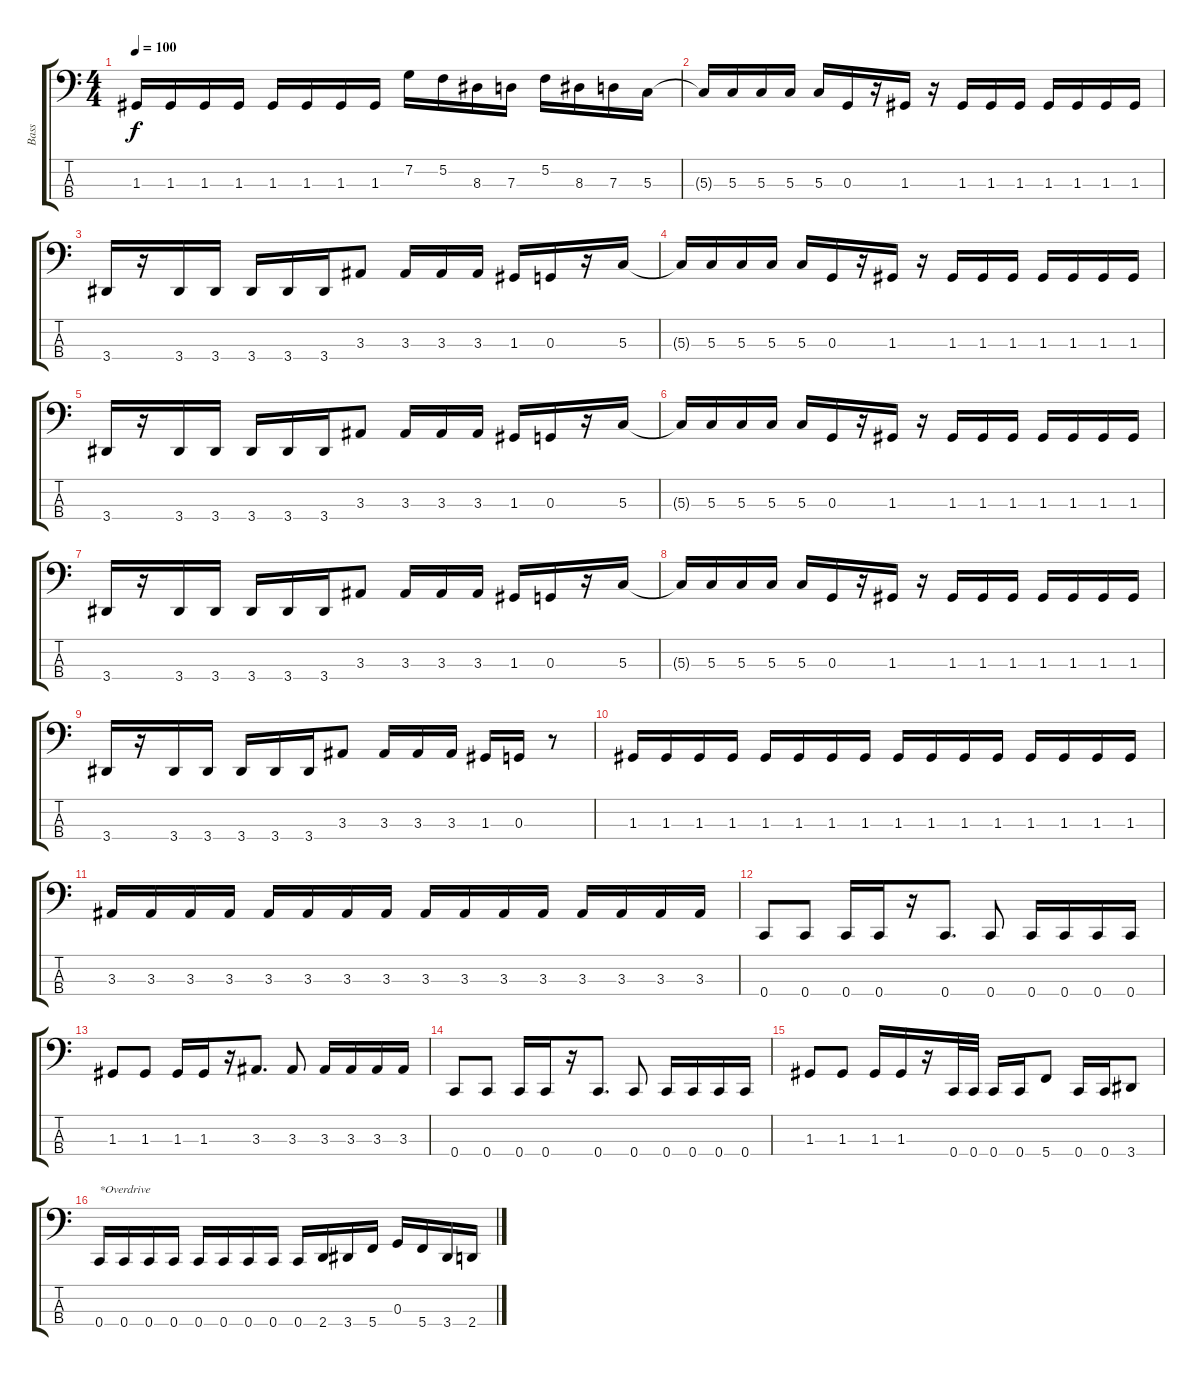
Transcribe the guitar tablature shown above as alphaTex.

\track ("Bass" "Bass") {instrument electricbassfinger}
\staff {score tabs}
\tuning (F2 C2 G1 C1) {hide}
\ts (4 4)
\tempo 100
\clef f4
\ks c
1.3.16{dy f} 1.3.16 1.3.16 1.3.16 1.3.16 1.3.16 1.3.16 1.3.16 7.2.16 5.2.16 8.3.16 7.3.16 5.2.16 8.3.16 7.3.16 5.3.16 |
5.3{t}.16 5.3.16 5.3.16 5.3.16 5.3.16 0.3.16 r.16 1.3.16 r.16 1.3.16 1.3.16 1.3.16 1.3.16 1.3.16 1.3.16 1.3.16 |
3.4.16 r.16 3.4.16 3.4.16 3.4.16 3.4.16 3.4.16 3.3.8 3.3.16 3.3.16 3.3.16 1.3.16 0.3.16 r.16 5.3.16 |
5.3{t}.16 5.3.16 5.3.16 5.3.16 5.3.16 0.3.16 r.16 1.3.16 r.16 1.3.16 1.3.16 1.3.16 1.3.16 1.3.16 1.3.16 1.3.16 |
3.4.16 r.16 3.4.16 3.4.16 3.4.16 3.4.16 3.4.16 3.3.8 3.3.16 3.3.16 3.3.16 1.3.16 0.3.16 r.16 5.3.16 |
5.3{t}.16 5.3.16 5.3.16 5.3.16 5.3.16 0.3.16 r.16 1.3.16 r.16 1.3.16 1.3.16 1.3.16 1.3.16 1.3.16 1.3.16 1.3.16 |
3.4.16 r.16 3.4.16 3.4.16 3.4.16 3.4.16 3.4.16 3.3.8 3.3.16 3.3.16 3.3.16 1.3.16 0.3.16 r.16 5.3.16 |
5.3{t}.16 5.3.16 5.3.16 5.3.16 5.3.16 0.3.16 r.16 1.3.16 r.16 1.3.16 1.3.16 1.3.16 1.3.16 1.3.16 1.3.16 1.3.16 |
3.4.16 r.16 3.4.16 3.4.16 3.4.16 3.4.16 3.4.16 3.3.8 3.3.16 3.3.16 3.3.16 1.3.16 0.3.16 r.8 |
1.3.16 1.3.16 1.3.16 1.3.16 1.3.16 1.3.16 1.3.16 1.3.16 1.3.16 1.3.16 1.3.16 1.3.16 1.3.16 1.3.16 1.3.16 1.3.16 |
3.3.16 3.3.16 3.3.16 3.3.16 3.3.16 3.3.16 3.3.16 3.3.16 3.3.16 3.3.16 3.3.16 3.3.16 3.3.16 3.3.16 3.3.16 3.3.16 |
0.4.8 0.4.8 0.4.16 0.4.16 r.16 0.4.8{d} 0.4.8 0.4.16 0.4.16 0.4.16 0.4.16 |
1.3.8 1.3.8 1.3.16 1.3.16 r.16 3.3.8{d} 3.3.8 3.3.16 3.3.16 3.3.16 3.3.16 |
0.4.8 0.4.8 0.4.16 0.4.16 r.16 0.4.8{d} 0.4.8 0.4.16 0.4.16 0.4.16 0.4.16 |
1.3.8 1.3.8 1.3.16 1.3.16 r.16 0.4.32 0.4.32 0.4.16 0.4.16 5.4.8 0.4.16 0.4.16 3.4.8 |
0.4.16{txt "*Overdrive"} 0.4.16 0.4.16 0.4.16 0.4.16 0.4.16 0.4.16 0.4.16 0.4.16 2.4.16 3.4.16 5.4.16 0.3.16 5.4.16 3.4.16 2.4.16
